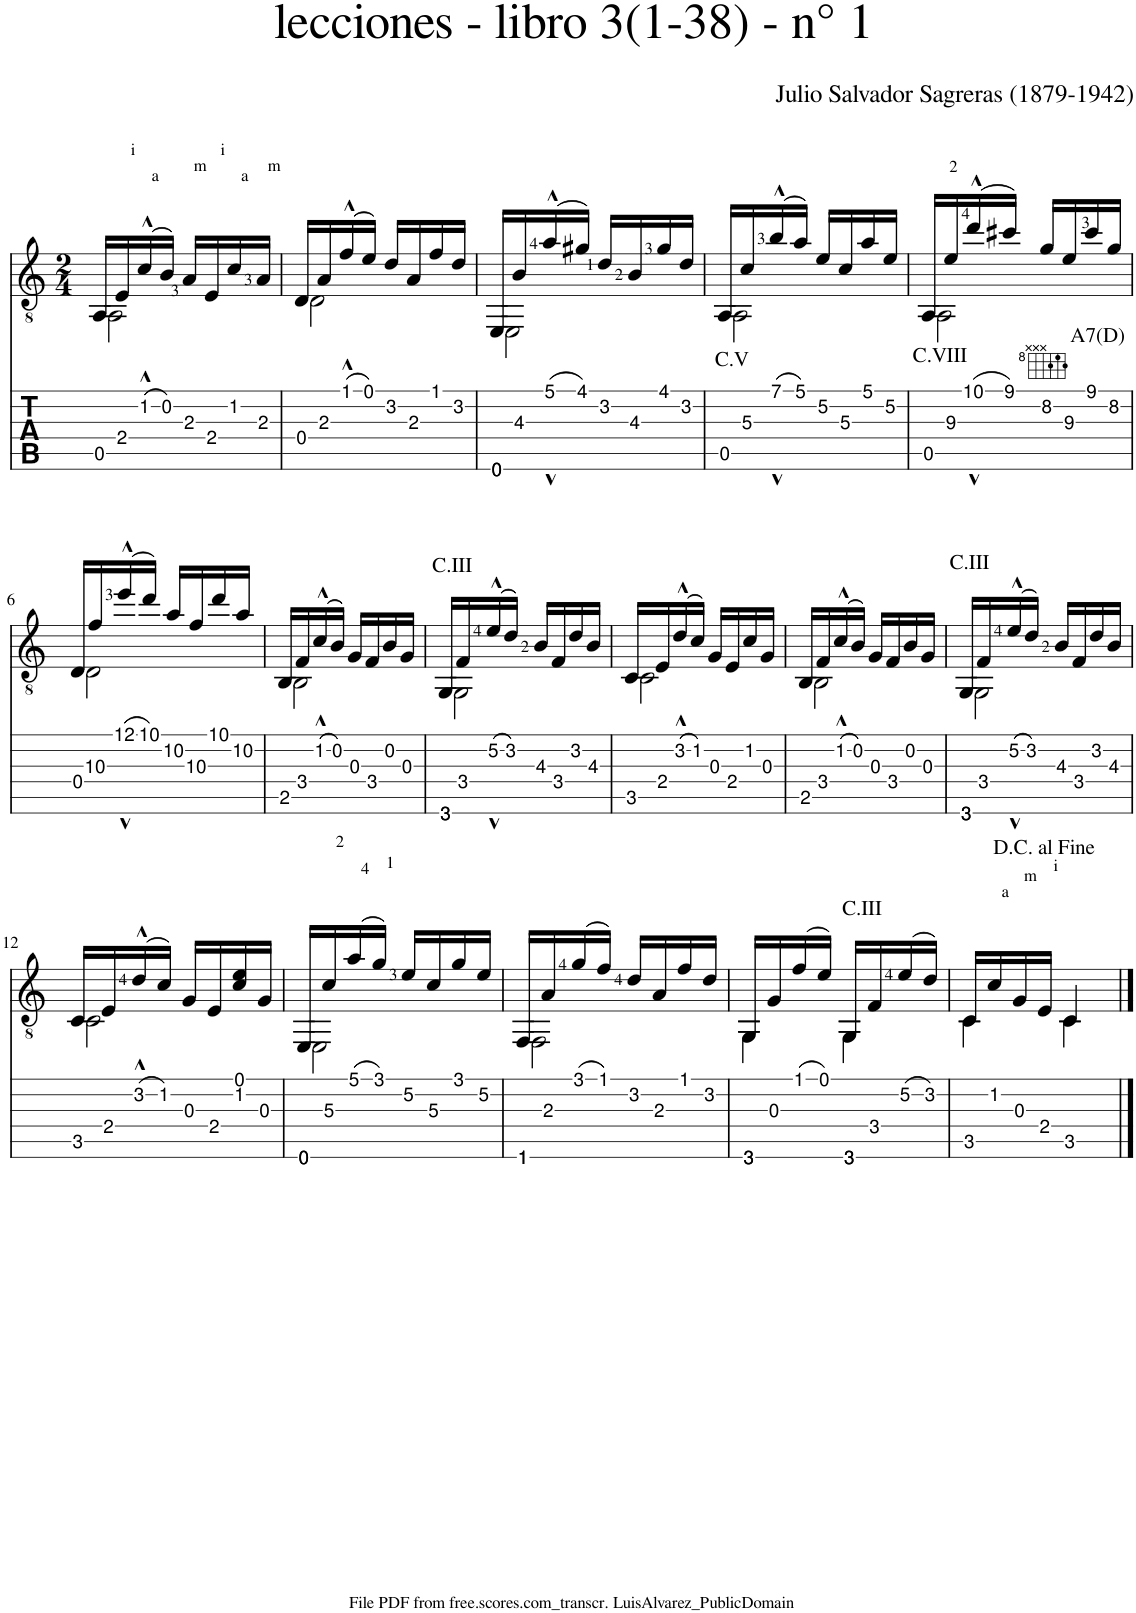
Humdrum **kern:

**kern	**kern
*part1	*part1
*staff2	*staff1
*I"Guitar	*
*I'Guit.	*
*stria6	*
*	*clefGv2
*k[]	*k[]
*M2/4	*M2/4
=1	=1
*^	*^
16AALL	2AA	16AA/LL	2AA\
16EJ	.	16E/	.
16c^^L	.	(16c^^/	.
16BJJ	.	16B/JJ)	.
16ALL	.	16A/LL	.
16EJ	.	16E/	.
16cL	.	16c/	.
16AJJ	.	16A/JJ	.
=2	=2	=2	=2
16DLL	2D	16D/LL	2D\
16AJ	.	16A/	.
16f^^L	.	(16f^^/	.
16eJJ	.	16e/JJ)	.
16dLL	.	16d/LL	.
16AJ	.	16A/	.
16fL	.	16f/	.
16dJJ	.	16d/JJ	.
=3	=3	=3	=3
16EELL	2EE	16EE/LL	2EE\
16BJ	.	16B/	.
16a^^L	.	(16a^^/	.
16g#JJ	.	16g#X/JJ)	.
16dLL	.	16d/LL	.
16BJ	.	16B/	.
16g#L	.	16g#/	.
16dJJ	.	16d/JJ	.
=4	=4	=4	=4
!LO:TX:a:t=C.V	!	!	!
16AALL	2AA	16AA/LL	2AA\
16cJ	.	16c/	.
16b^^L	.	(16b^^/	.
16aJJ	.	16a/JJ)	.
16eLL	.	16e/LL	.
16cJ	.	16c/	.
16aL	.	16a/	.
16eJJ	.	16e/JJ	.
=5	=5	=5	=5
16AALL	2AA	16AA/LL	2AA\
!LO:TX:a:t=C.VIII	!	!	!
16eJ	.	16e/	.
16dd^^L	.	(16dd^^/	.
16cc#JJ	.	16cc#X/JJ)	.
16gLL	.	16g/LL	.
16eJ	.	16e/	.
!LO:TX:a:t=A7(D)	!	!	!
16cc#L	.	16cc#/	.
16gJJ	.	16g/JJ	.
!!LO:LB:g=z	!!
=6	=6	=6	=6
16DLL	2D	16D/LL	2D\
16fJ	.	16f/	.
16ee^^L	.	(16ee^^/	.
16ddJJ	.	16dd/JJ)	.
16aLL	.	16a/LL	.
16fJ	.	16f/	.
16ddL	.	16dd/	.
16aJJ	.	16a/JJ	.
=7	=7	=7	=7
16BBLL	2BB	16BB/LL	2BB\
16FJ	.	16F/	.
16c^^L	.	(16c^^/	.
16BJJ	.	16B/JJ)	.
16GLL	.	16G/LL	.
16FJ	.	16F/	.
16BL	.	16B/	.
16GJJ	.	16G/JJ	.
=8	=8	=8	=8
!	!	!LO:TX:a:t=C.III	!
16GGLL	2GG	16GG/LL	2GG\
16FJ	.	16F/	.
16e^^L	.	(16e^^/	.
16dJJ	.	16d/JJ)	.
16BLL	.	16B/LL	.
16FJ	.	16F/	.
16dL	.	16d/	.
16BJJ	.	16B/JJ	.
=9	=9	=9	=9
16CLL	2C	16C/LL	2C\
16EJ	.	16E/	.
16d^^L	.	(16d^^/	.
16cJJ	.	16c/JJ)	.
16GLL	.	16G/LL	.
16EJ	.	16E/	.
16cL	.	16c/	.
16GJJ	.	16G/JJ	.
=10	=10	=10	=10
16BBLL	2BB	16BB/LL	2BB\
16FJ	.	16F/	.
16c^^L	.	(16c^^/	.
16BJJ	.	16B/JJ)	.
16GLL	.	16G/LL	.
16FJ	.	16F/	.
16BL	.	16B/	.
16GJJ	.	16G/JJ	.
=11	=11	=11	=11
!	!	!LO:TX:a:t=C.III	!
16GGLL	2GG	16GG/LL	2GG\
16FJ	.	16F/	.
16e^^L	.	(16e^^/	.
16dJJ	.	16d/JJ)	.
16BLL	.	16B/LL	.
16FJ	.	16F/	.
16dL	.	16d/	.
16BJJ	.	16B/JJ	.
!!LO:LB:g=z	!!
=12	=12	=12	=12
16CLL	2C	16C/LL	2C\
16EJ	.	16E/	.
16d^^L	.	(16d^^/	.
16cJJ	.	16c/JJ)	.
16GLL	.	16G/LL	.
16EJ	.	16E/	.
16c\ 16e\L	.	16c/ 16e/	.
16GJJ	.	16G/JJ	.
=13	=13	=13	=13
16EELL	2EE	16EE/LL	2EE\
16cJ	.	16c/	.
16aL	.	(16a/	.
16gJJ	.	16g/JJ)	.
16eLL	.	16e/LL	.
16cJ	.	16c/	.
16gL	.	16g/	.
16eJJ	.	16e/JJ	.
=14	=14	=14	=14
16FFLL	2FF	16FF/LL	2FF\
16AJ	.	16A/	.
16gL	.	(16g/	.
16fJJ	.	16f/JJ)	.
16dLL	.	16d/LL	.
16AJ	.	16A/	.
16fL	.	16f/	.
16dJJ	.	16d/JJ	.
=15	=15	=15	=15
16GGLL	4GG	16GG/LL	4GG\
16GJ	.	16G/	.
16fL	.	(16f/	.
16eJJ	.	16e/JJ)	.
!	!	!LO:TX:a:t=C.III	!
16GGLL	4GG	16GG/LL	4GG\
16FJ	.	16F/	.
16eL	.	(16e/	.
16dJJ	.	16d/JJ)	.
=16	=16	=16	=16
16CLL	4C	16C/LL	4C\
16cJ	.	16c/	.
16GL	.	16G/	.
16EJJ	.	16E/JJ	.
4C	4C	4C/	4C\
*v	*v	*	*
*	*v	*v
==	==
*-	*-
